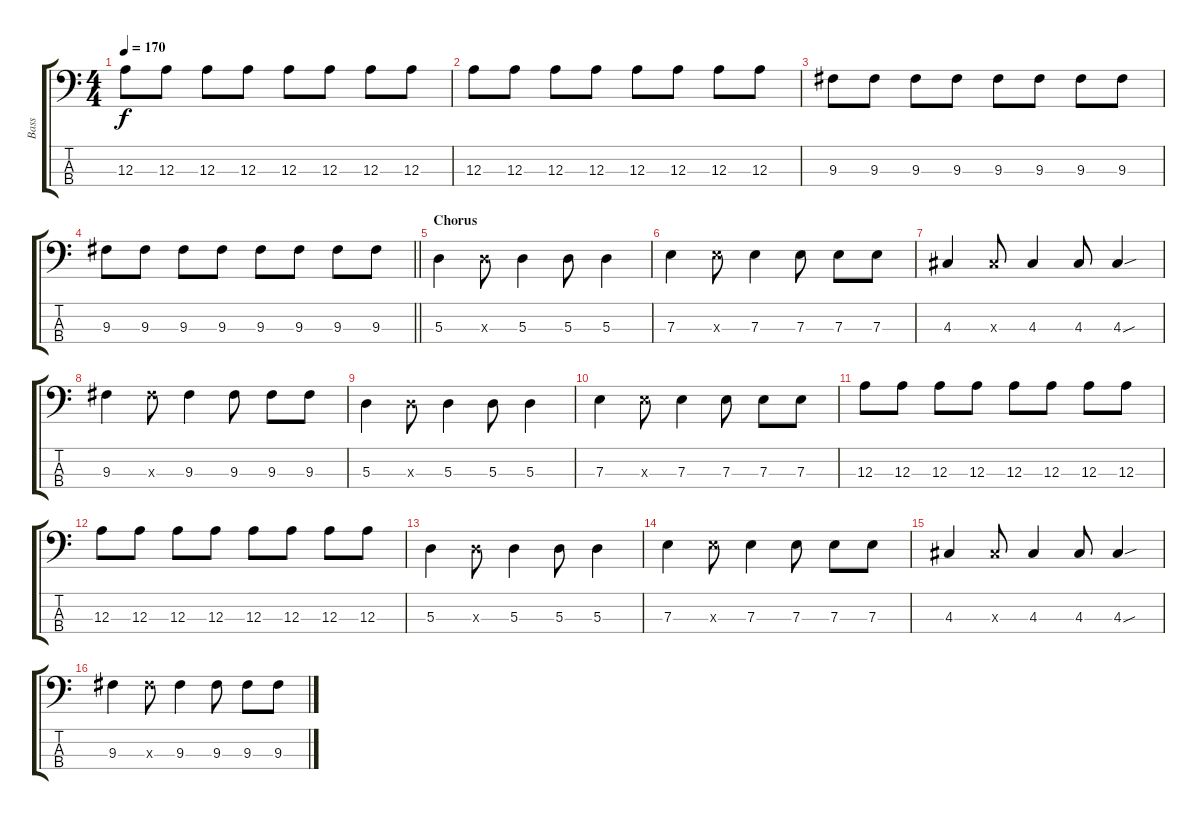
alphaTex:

\track ("Bass" "Bass") {instrument electricbasspick}
\staff {score tabs}
\tuning (G2 D2 A1 E1) {hide}
\ts (4 4)
\tempo 170
\clef f4
\ks c
12.3.8{dy f} 12.3.8 12.3.8 12.3.8 12.3.8 12.3.8 12.3.8 12.3.8 |
12.3.8 12.3.8 12.3.8 12.3.8 12.3.8 12.3.8 12.3.8 12.3.8 |
9.3.8 9.3.8 9.3.8 9.3.8 9.3.8 9.3.8 9.3.8 9.3.8 |
\barLineRight lightlight
9.3.8 9.3.8 9.3.8 9.3.8 9.3.8 9.3.8 9.3.8 9.3.8 |
\section ("" "Chorus")
5.3.4 5.3{x}.8 5.3.4 5.3.8 5.3.4 |
7.3.4 7.3{x}.8 7.3.4 7.3.8 7.3.8 7.3.8 |
4.3.4 4.3{x}.8 4.3.4 4.3.8 4.3{sou}.4 |
9.3.4 9.3{x}.8 9.3.4 9.3.8 9.3.8 9.3.8 |
5.3.4 5.3{x}.8 5.3.4 5.3.8 5.3.4 |
7.3.4 7.3{x}.8 7.3.4 7.3.8 7.3.8 7.3.8 |
12.3.8 12.3.8 12.3.8 12.3.8 12.3.8 12.3.8 12.3.8 12.3.8 |
12.3.8 12.3.8 12.3.8 12.3.8 12.3.8 12.3.8 12.3.8 12.3.8 |
5.3.4 5.3{x}.8 5.3.4 5.3.8 5.3.4 |
7.3.4 7.3{x}.8 7.3.4 7.3.8 7.3.8 7.3.8 |
4.3.4 4.3{x}.8 4.3.4 4.3.8 4.3{sou}.4 |
9.3.4 9.3{x}.8 9.3.4 9.3.8 9.3.8 9.3.8
